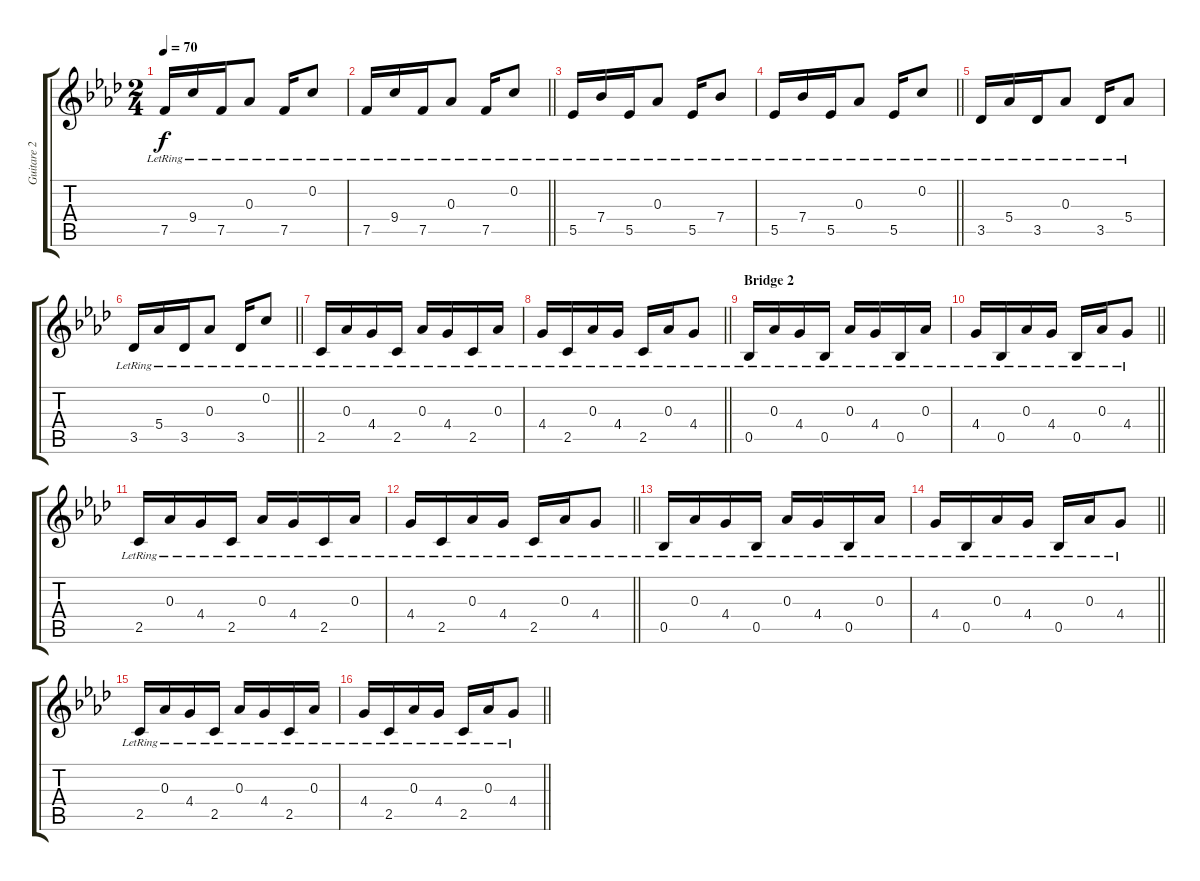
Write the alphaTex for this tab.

\track ("Guitare 2" "Guitare 2") {instrument acousticguitarsteel}
\staff {score tabs}
\tuning (F4 C4 Ab3 Eb3 Bb2 F2) {hide}
\ts (2 4)
\tempo 70
\clef g2
\ks fminor
7.5{lr}.16{dy f} 9.4{lr}.16 7.5{lr}.16 0.3{lr}.8 7.5{lr}.16 0.2{lr}.8 |
\barLineRight lightlight
7.5{lr}.16 9.4{lr}.16 7.5{lr}.16 0.3{lr}.8 7.5{lr}.16 0.2{lr}.8 |
5.5{lr}.16 7.4{lr}.16 5.5{lr}.16 0.3{lr}.8 5.5{lr}.16 7.4{lr}.8 |
\barLineRight lightlight
5.5{lr}.16 7.4{lr}.16 5.5{lr}.16 0.3{lr}.8 5.5{lr}.16 0.2{lr}.8 |
3.5{lr}.16 5.4{lr}.16 3.5{lr}.16 0.3{lr}.8 3.5{lr}.16 5.4{lr}.8 |
\barLineRight lightlight
3.5{lr}.16 5.4{lr}.16 3.5{lr}.16 0.3{lr}.8 3.5{lr}.16 0.2{lr}.8 |
2.5{lr}.16 0.3{lr}.16 4.4{lr}.16 2.5{lr}.16 0.3{lr}.16 4.4{lr}.16 2.5{lr}.16 0.3{lr}.16 |
\barLineRight lightlight
4.4{lr}.16 2.5{lr}.16 0.3{lr}.16 4.4{lr}.16 2.5{lr}.16 0.3{lr}.16 4.4{lr}.8 |
\section ("" "Bridge 2")
0.5{lr}.16{volume 16} 0.3{lr}.16 4.4{lr}.16 0.5{lr}.16 0.3{lr}.16 4.4{lr}.16 0.5{lr}.16 0.3{lr}.16 |
\barLineRight lightlight
4.4{lr}.16 0.5{lr}.16 0.3{lr}.16 4.4{lr}.16 0.5{lr}.16 0.3{lr}.16 4.4{lr}.8 |
2.5{lr}.16 0.3{lr}.16 4.4{lr}.16 2.5{lr}.16 0.3{lr}.16 4.4{lr}.16 2.5{lr}.16 0.3{lr}.16 |
\barLineRight lightlight
4.4{lr}.16 2.5{lr}.16 0.3{lr}.16 4.4{lr}.16 2.5{lr}.16 0.3{lr}.16 4.4{lr}.8 |
0.5{lr}.16 0.3{lr}.16 4.4{lr}.16 0.5{lr}.16 0.3{lr}.16 4.4{lr}.16 0.5{lr}.16 0.3{lr}.16 |
\barLineRight lightlight
4.4{lr}.16 0.5{lr}.16 0.3{lr}.16 4.4{lr}.16 0.5{lr}.16 0.3{lr}.16 4.4{lr}.8 |
2.5{lr}.16 0.3{lr}.16 4.4{lr}.16 2.5{lr}.16 0.3{lr}.16 4.4{lr}.16 2.5{lr}.16 0.3{lr}.16 |
\barLineRight lightlight
4.4{lr}.16 2.5{lr}.16 0.3{lr}.16 4.4{lr}.16 2.5{lr}.16 0.3{lr}.16 4.4{lr}.8
